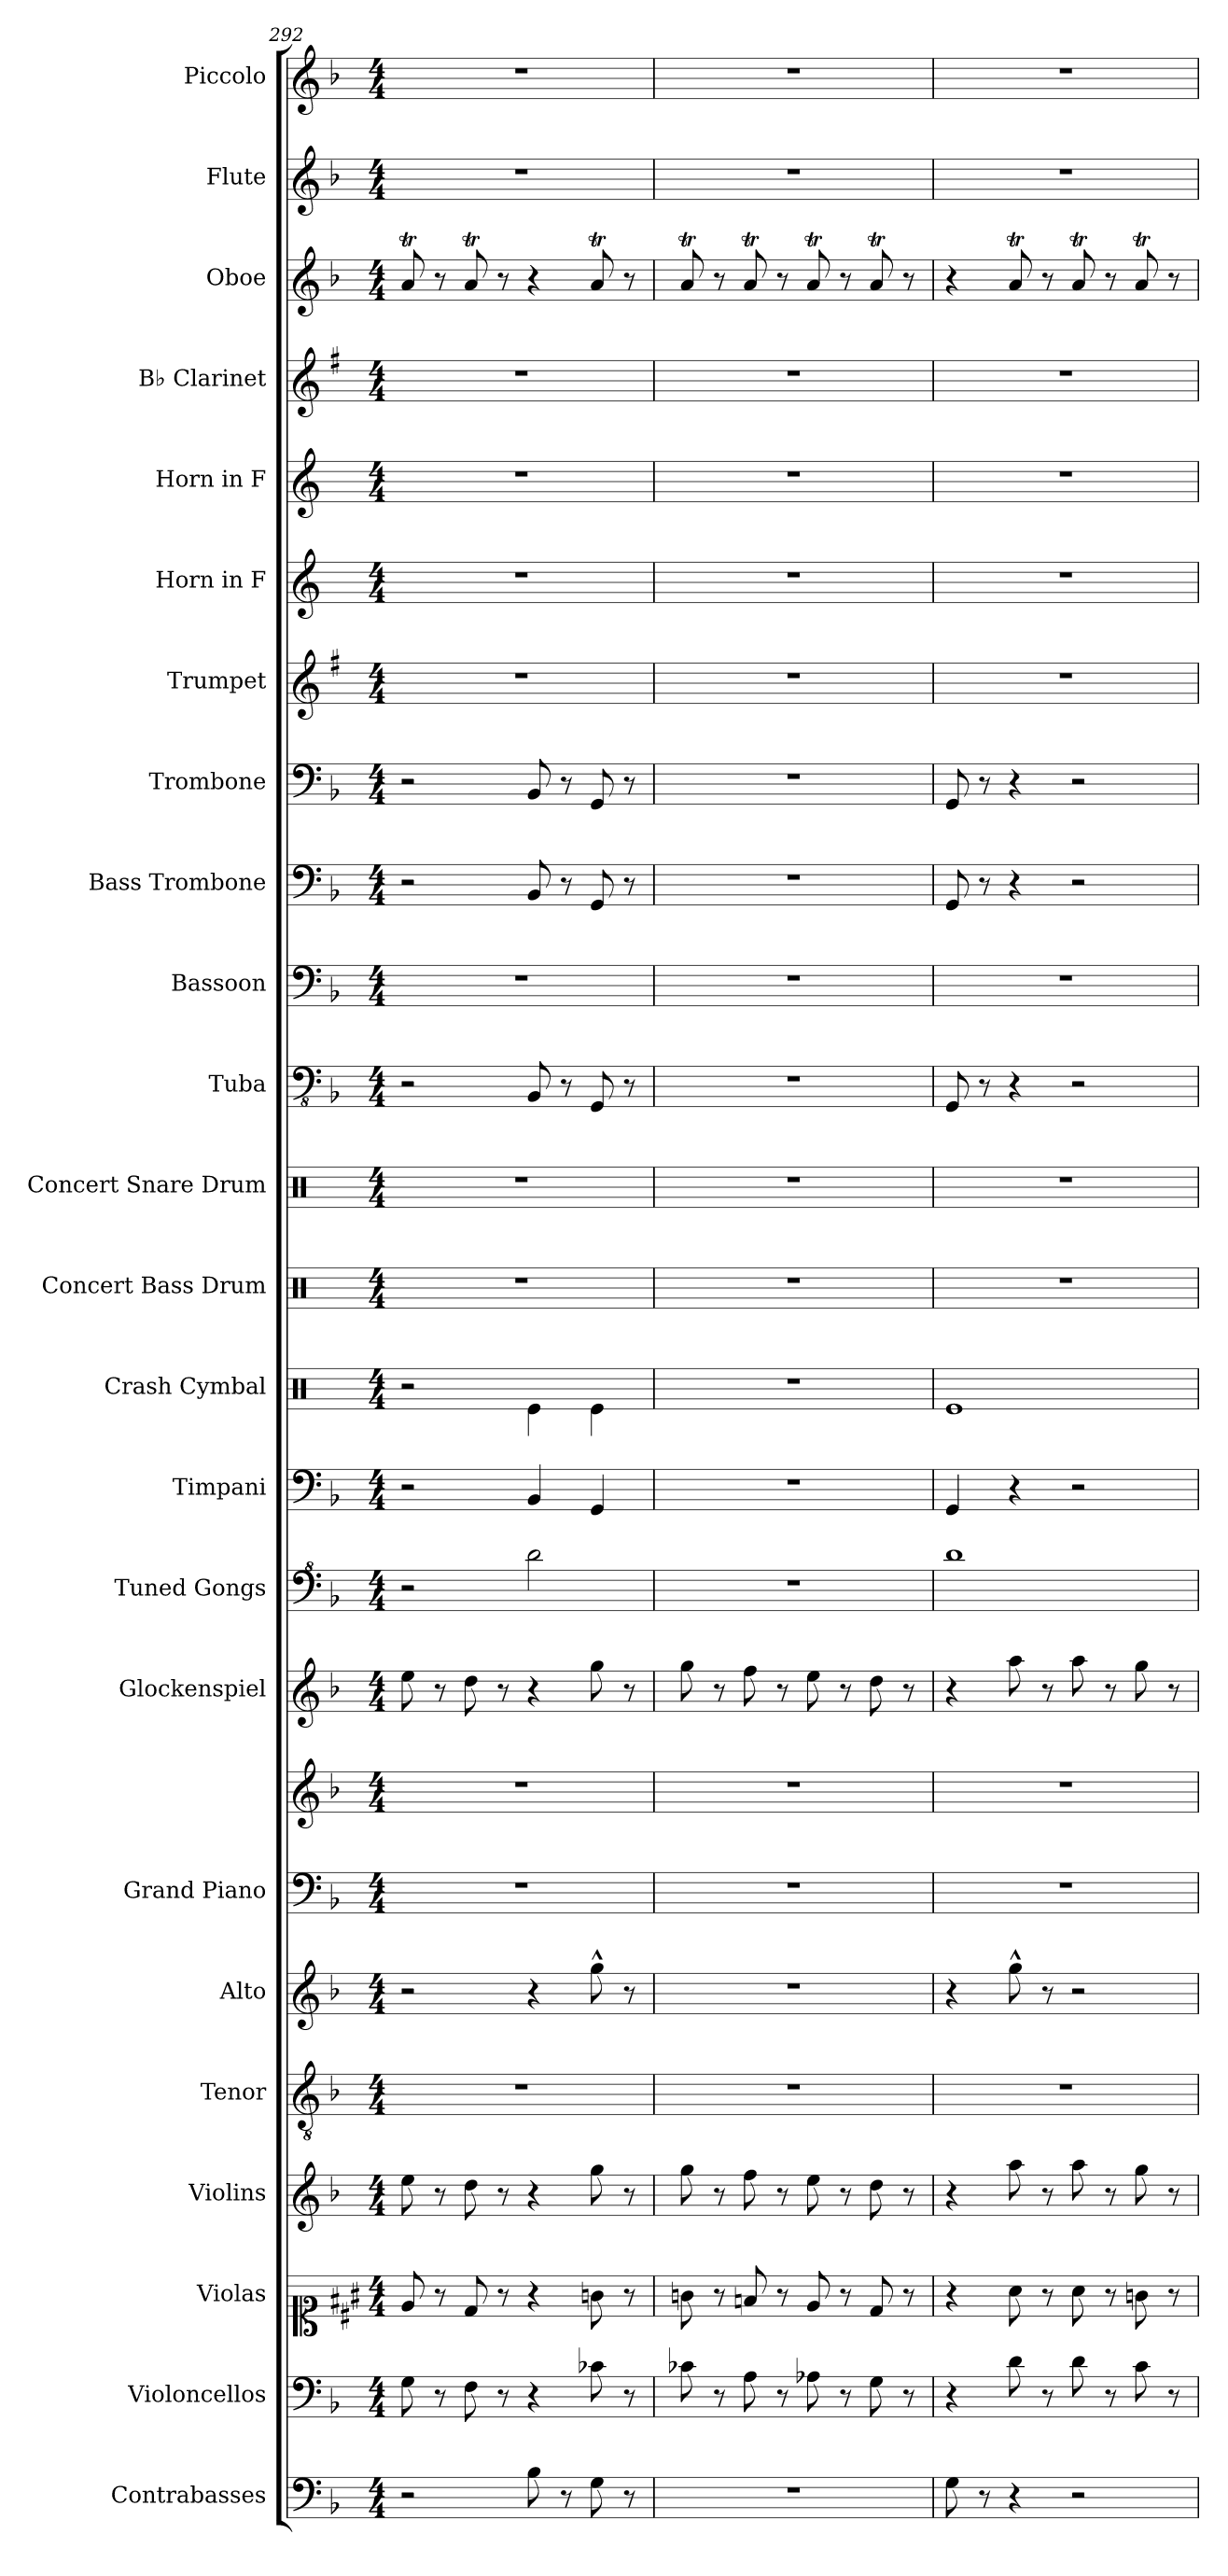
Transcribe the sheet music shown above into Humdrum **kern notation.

**kern	**kern	**kern	**kern	**kern	**kern	**kern	**kern	**kern	**kern	**kern	**kern	**kern	**kern	**kern	**kern	**kern	**kern	**kern	**kern	**kern	**kern	**kern	**kern	**kern
*part24	*part23	*part22	*part21	*part20	*part19	*part18	*part18	*part17	*part16	*part15	*part14	*part13	*part12	*part11	*part10	*part9	*part8	*part7	*part6	*part5	*part4	*part3	*part2	*part1
*staff25	*staff24	*staff23	*staff22	*staff21	*staff20	*staff19	*staff18	*staff17	*staff16	*staff15	*staff14	*staff13	*staff12	*staff11	*staff10	*staff9	*staff8	*staff7	*staff6	*staff5	*staff4	*staff3	*staff2	*staff1
*I"Contrabasses	*I"Violoncellos	*I"Violas	*I"Violins	*I"Tenor	*I"Alto	*I"Grand Piano	*	*I"Glockenspiel	*I"Tuned Gongs	*I"Timpani	*I"Crash Cymbal	*I"Concert Bass Drum	*I"Concert Snare Drum	*I"Tuba	*I"Bassoon	*I"Bass Trombone	*I"Trombone	*I"Trumpet	*I"Horn in F	*I"Horn in F	*I"B♭ Clarinet	*I"Oboe	*I"Flute	*I"Piccolo
*I'Cbs.	*I'Vcs.	*I'Vlas.	*I'Vlns.	*I'T.	*I'A.	*I'Pno.	*	*I'Glock.	*I'Td. Gon.	*I'Timp.	*I'Cr. Cym.	*I'Con. BD	*I'Con. Sn.	*I'Tba.	*I'Bsn.	*I'B. Tbn.	*I'Tbn.	*I'Tpt.	*	*	*I'B♭ Cl.	*I'Ob.	*I'Fl.	*I'Picc.
*clefF4	*clefF4	*clefC1	*clefG2	*clefGv2	*clefG2	*clefF4	*clefG2	*clefG2	*clefF^4	*clefF4	*clefX	*clefX	*clefX	*clefFv4	*clefF4	*clefF4	*clefF4	*clefG2	*clefG2	*clefG2	*clefG2	*clefG2	*clefG2	*clefG2
*ITrd7c12	*	*	*	*	*	*	*	*ITrd-14c-24	*	*	*	*	*	*	*	*	*	*ITrd1c2	*ITrd4c7	*ITrd4c7	*ITrd1c2	*	*	*ITrd-7c-12
*k[b-]	*k[b-]	*k[f#c#g#]	*k[b-]	*k[b-]	*k[b-]	*k[b-]	*k[b-]	*k[b-]	*k[b-]	*k[b-]	*k[]	*k[]	*k[]	*k[b-]	*k[b-]	*k[b-]	*k[b-]	*k[b-]	*k[b-]	*k[b-]	*k[b-]	*k[b-]	*k[b-]	*k[b-]
*M4/4	*M4/4	*M4/4	*M4/4	*M4/4	*M4/4	*M4/4	*M4/4	*M4/4	*M4/4	*M4/4	*M4/4	*M4/4	*M4/4	*M4/4	*M4/4	*M4/4	*M4/4	*M4/4	*M4/4	*M4/4	*M4/4	*M4/4	*M4/4	*M4/4
=292	=292	=292	=292	=292	=292	=292	=292	=292	=292	=292	=292	=292	=292	=292	=292	=292	=292	=292	=292	=292	=292	=292	=292	=292
2r	8G\	8e/	8ee\	1r	2r	1r	1r	8eeee\	2r	2r	2r	1r	1r	2r	1r	2r	2r	1r	1r	1r	1r	8at/	1r	1r
.	8r	8r	8r	.	.	.	.	8r	.	.	.	.	.	.	.	.	.	.	.	.	.	8r	.	.
.	8F\	8d/	8dd\	.	.	.	.	8dddd\	.	.	.	.	.	.	.	.	.	.	.	.	.	8at/	.	.
.	8r	8r	8r	.	.	.	.	8r	.	.	.	.	.	.	.	.	.	.	.	.	.	8r	.	.
8BB-\	4r	4r	4r	.	4r	.	.	4r	2dd\	4BB-/	4Re\	.	.	8BBB-/	.	8BB-/	8BB-/	.	.	.	.	4r	.	.
8r	.	.	.	.	.	.	.	.	.	.	.	.	.	8r	.	8r	8r	.	.	.	.	.	.	.
8GG\	8c-X\	8gn\	8gg\	.	8gg^^\	.	.	8gggg\	.	4GG/	4Re\	.	.	8GGG/	.	8GG/	8GG/	.	.	.	.	8at/	.	.
8r	8r	8r	8r	.	8r	.	.	8r	.	.	.	.	.	8r	.	8r	8r	.	.	.	.	8r	.	.
=293	=293	=293	=293	=293	=293	=293	=293	=293	=293	=293	=293	=293	=293	=293	=293	=293	=293	=293	=293	=293	=293	=293	=293	=293
1r	8c-X\	8gn\	8gg\	1r	1r	1r	1r	8gggg\	1r	1r	1r	1r	1r	1r	1r	1r	1r	1r	1r	1r	1r	8at/	1r	1r
.	8r	8r	8r	.	.	.	.	8r	.	.	.	.	.	.	.	.	.	.	.	.	.	8r	.	.
.	8A\	8fn/	8ff\	.	.	.	.	8ffff\	.	.	.	.	.	.	.	.	.	.	.	.	.	8at/	.	.
.	8r	8r	8r	.	.	.	.	8r	.	.	.	.	.	.	.	.	.	.	.	.	.	8r	.	.
.	8A-X\	8e/	8ee\	.	.	.	.	8eeee\	.	.	.	.	.	.	.	.	.	.	.	.	.	8at/	.	.
.	8r	8r	8r	.	.	.	.	8r	.	.	.	.	.	.	.	.	.	.	.	.	.	8r	.	.
.	8G\	8d/	8dd\	.	.	.	.	8dddd\	.	.	.	.	.	.	.	.	.	.	.	.	.	8at/	.	.
.	8r	8r	8r	.	.	.	.	8r	.	.	.	.	.	.	.	.	.	.	.	.	.	8r	.	.
=294	=294	=294	=294	=294	=294	=294	=294	=294	=294	=294	=294	=294	=294	=294	=294	=294	=294	=294	=294	=294	=294	=294	=294	=294
8GG\	4r	4r	4r	1r	4r	1r	1r	4r	1dd	4GG/	1Re	1r	1r	8GGG/	1r	8GG/	8GG/	1r	1r	1r	1r	4r	1r	1r
8r	.	.	.	.	.	.	.	.	.	.	.	.	.	8r	.	8r	8r	.	.	.	.	.	.	.
4r	8d\	8a\	8aa\	.	8gg^^\	.	.	8aaaa\	.	4r	.	.	.	4r	.	4r	4r	.	.	.	.	8at/	.	.
.	8r	8r	8r	.	8r	.	.	8r	.	.	.	.	.	.	.	.	.	.	.	.	.	8r	.	.
2r	8d\	8a\	8aa\	.	2r	.	.	8aaaa\	.	2r	.	.	.	2r	.	2r	2r	.	.	.	.	8at/	.	.
.	8r	8r	8r	.	.	.	.	8r	.	.	.	.	.	.	.	.	.	.	.	.	.	8r	.	.
.	8c\	8gn\	8gg\	.	.	.	.	8gggg\	.	.	.	.	.	.	.	.	.	.	.	.	.	8at/	.	.
.	8r	8r	8r	.	.	.	.	8r	.	.	.	.	.	.	.	.	.	.	.	.	.	8r	.	.
=	=	=	=	=	=	=	=	=	=	=	=	=	=	=	=	=	=	=	=	=	=	=	=	=
*-	*-	*-	*-	*-	*-	*-	*-	*-	*-	*-	*-	*-	*-	*-	*-	*-	*-	*-	*-	*-	*-	*-	*-	*-
